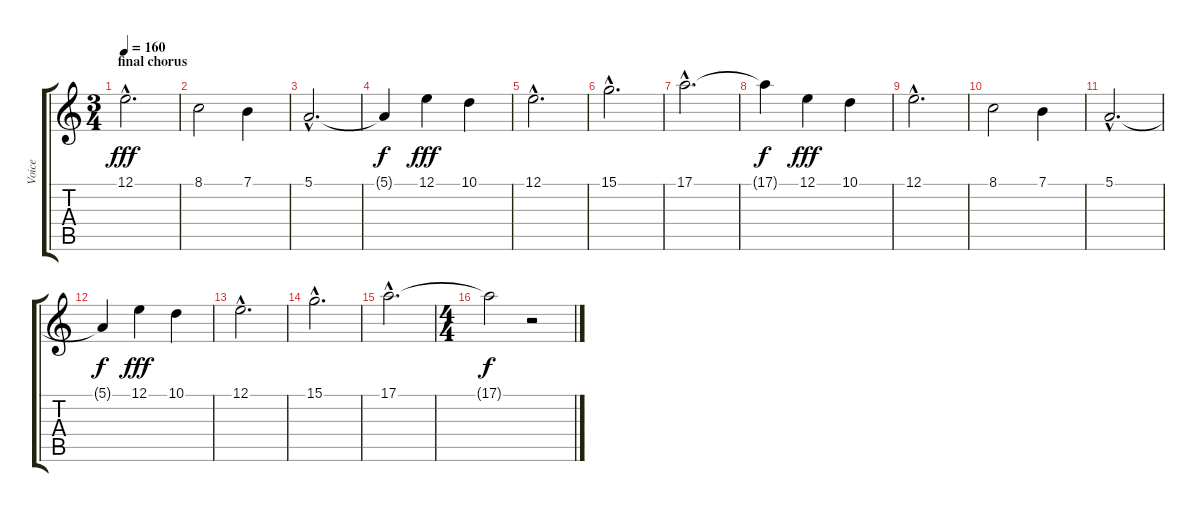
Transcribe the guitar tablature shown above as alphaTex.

\track ("Voice" "Voice") {instrument choiraahs}
\staff {score tabs}
\tuning (E4 B3 G3 D3 A2 E2) {hide}
\ts (3 4)
\section ("" "final chorus")
\tempo 160
\clef g2
\ks c
12.1{hac}.2{d dy fff} |
8.1.2 7.1.4 |
5.1{hac}.2{d} |
5.1{t}.4{dy f} 12.1.4{dy fff} 10.1.4 |
12.1{hac}.2{d} |
15.1{hac}.2{d} |
17.1{hac}.2{d} |
17.1{t}.4{dy f} 12.1.4{dy fff} 10.1.4 |
12.1{hac}.2{d} |
8.1.2 7.1.4 |
5.1{hac}.2{d} |
5.1{t}.4{dy f} 12.1.4{dy fff} 10.1.4 |
12.1{hac}.2{d} |
15.1{hac}.2{d} |
17.1{hac}.2{d} |
\ts (4 4)
17.1{t}.2{dy f} r.2
